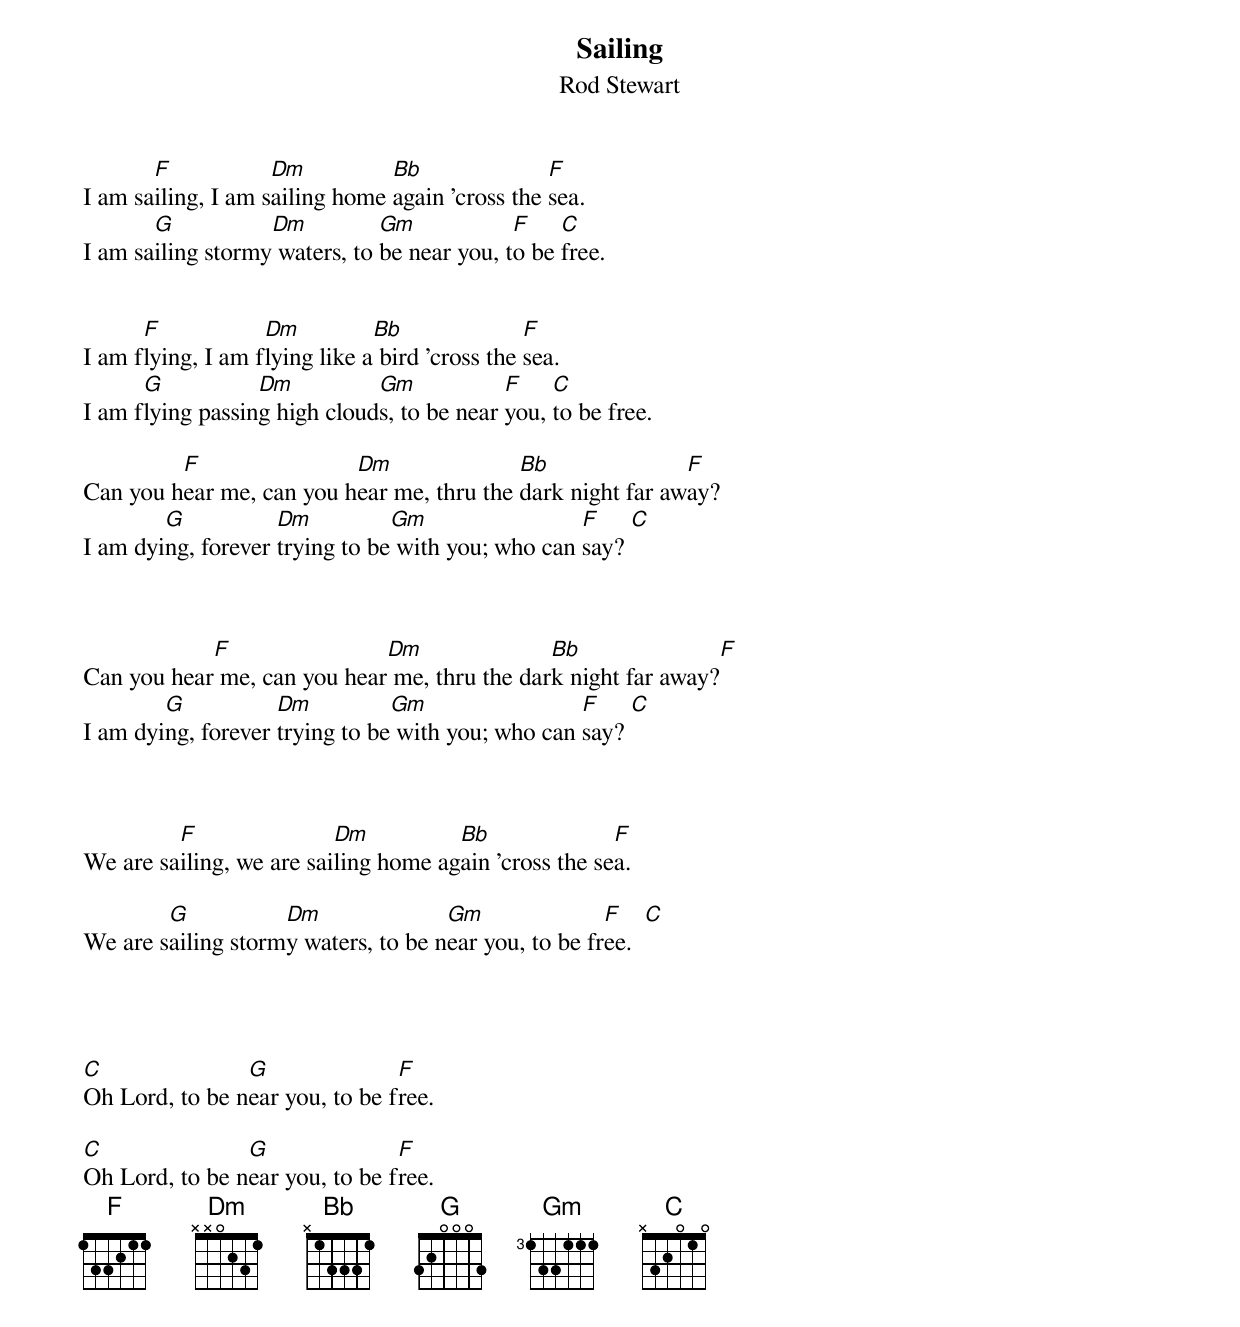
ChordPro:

{t:Sailing}
{st:Rod Stewart}

I am sa[F]iling, I am s[Dm]ailing home [Bb]again 'cross the [F]sea.
I am sa[G]iling stormy[Dm] waters, to [Gm]be near you, t[F]o be [C]free.


I am f[F]lying, I am f[Dm]lying like a[Bb] bird 'cross the [F]sea.
I am f[G]lying passin[Dm]g high cloud[Gm]s, to be near [F]you, [C]to be free.

Can you h[F]ear me, can you h[Dm]ear me, thru the [Bb]dark night far aw[F]ay?
I am dyi[G]ng, forever [Dm]trying to be[Gm] with you; who can [F]say? [C]



Can you hear[F] me, can you hear[Dm] me, thru the dar[Bb]k night far away?[F]
I am dyi[G]ng, forever [Dm]trying to be[Gm] with you; who can [F]say? [C]



We are sa[F]iling, we are sai[Dm]ling home ag[Bb]ain 'cross the se[F]a.

We are s[G]ailing storm[Dm]y waters, to be n[Gm]ear you, to be fr[F]ee.  [C]




[C]Oh Lord, to be n[G]ear you, to be f[F]ree.

[C]Oh Lord, to be n[G]ear you, to be f[F]ree.
